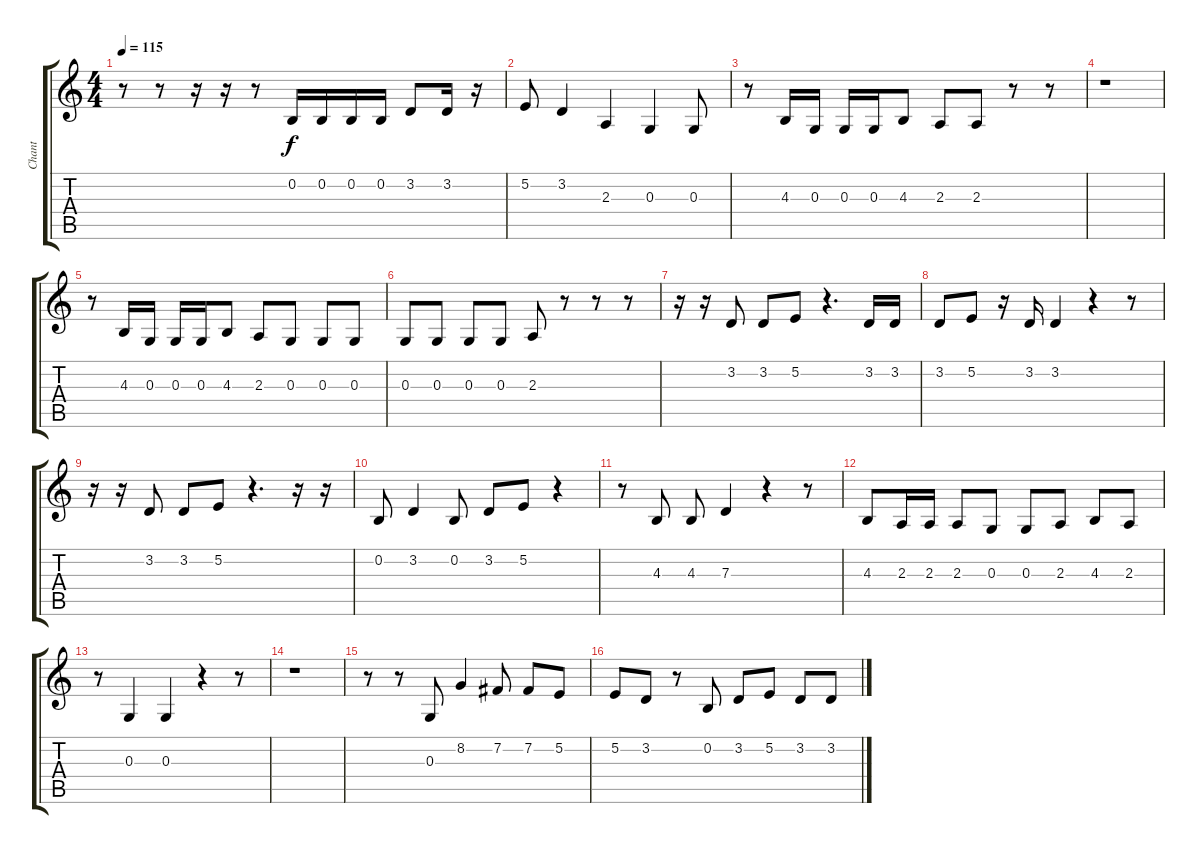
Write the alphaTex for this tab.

\track ("Chant" "Chant") {instrument electricgrandpiano}
\staff {score tabs}
\tuning (E4 B3 G3 D3 A2 E2) {hide}
\ts (4 4)
\tempo 115
\clef g2
\ks c
r.8{dy f} r.8 r.16 r.16 r.8 0.2.16 0.2.16 0.2.16 0.2.16 3.2.8 3.2.16 r.16 |
5.2.8 3.2.4 2.3.4 0.3.4 0.3.8 |
r.8 4.3.16 0.3.16 0.3.16 0.3.16 4.3.8 2.3.8 2.3.8 r.8 r.8 |
r.1 |
r.8 4.3.16 0.3.16 0.3.16 0.3.16 4.3.8 2.3.8 0.3.8 0.3.8 0.3.8 |
0.3.8 0.3.8 0.3.8 0.3.8 2.3.8 r.8 r.8 r.8 |
r.16 r.16 3.2.8 3.2.8 5.2.8 r.4{d} 3.2.16 3.2.16 |
3.2.8 5.2.8 r.16 3.2.16 3.2.4 r.4 r.8 |
r.16 r.16 3.2.8 3.2.8 5.2.8 r.4{d} r.16 r.16 |
0.2.8 3.2.4 0.2.8 3.2.8 5.2.8 r.4 |
r.8 4.3.8 4.3.8 7.3.4 r.4 r.8 |
4.3.8 2.3.16 2.3.16 2.3.8 0.3.8 0.3.8 2.3.8 4.3.8 2.3.8 |
r.8 0.3.4 0.3.4 r.4 r.8 |
r.1 |
r.8 r.8 0.3.8 8.2.4 7.2.8 7.2.8 5.2.8 |
5.2.8 3.2.8 r.8 0.2.8 3.2.8 5.2.8 3.2.8 3.2.8
